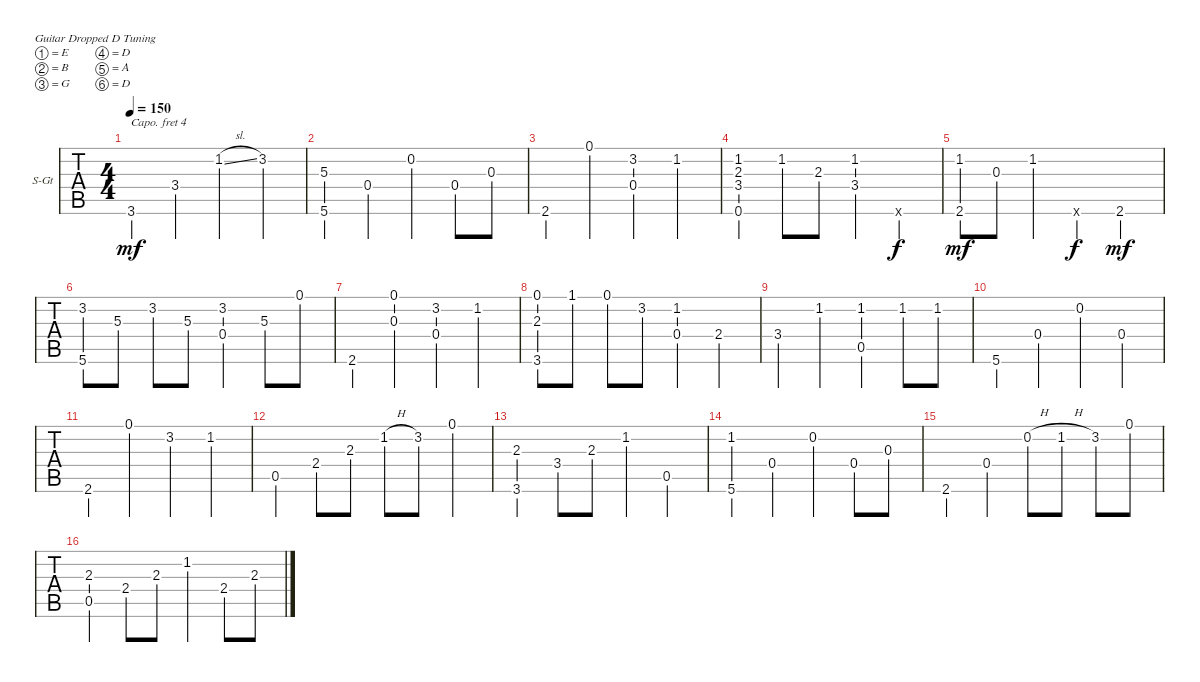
\defaultSystemsLayout 4
\bracketExtendMode groupsimilarinstruments
\firstSystemTrackNameOrientation horizontal
\otherSystemsTrackNameOrientation horizontal
\track ("Steel Guitar" "S-Gt") {instrument acousticguitarsteel}
\staff {tabs}
\capo 4
\tuning (E4 B3 G3 D3 A2 D2)
\ts (4 4)
\tempo 150
\clef g2
\ks c
3.6.4{dy mf} 3.4.4 1.2{sl}.4 3.2.4 |
(5.6 5.3).4 0.4.4 0.2.4 0.4.8 0.3.8 |
2.6.4 0.1.4 (0.4 3.2).4 1.2.4 |
(1.2 2.3 3.4 0.6).4 1.2.8 2.3.8 (3.4 1.2).4 0.6{x}.4{dy f} |
(2.6 1.2).8{dy mf} 0.3.8 1.2.4 0.6{x}.4{dy f} 2.6.4{dy mf} |
(5.6 3.2).8 5.3.8 3.2.8 5.3.8 (3.2 0.4).4 5.3.8 0.1.8 |
2.6.4 (0.1 0.3).4 (3.2 0.4).4 1.2.4 |
(2.3 3.6 0.1).8 1.1.8 0.1.8 3.2.8 (0.4 1.2).4 2.4.4 |
3.4.4 1.2.4 (0.5 1.2).4 1.2.8 1.2.8 |
5.6.4 0.4.4 0.2.4 0.4.4 |
2.6.4 0.1.4 3.2.4 1.2.4 |
0.5.4 2.4.8 2.3.8 1.2{h}.8 3.2.8 0.1.4 |
(2.3 3.6).4 3.4.8 2.3.8 1.2.4 0.5.4 |
(1.2 5.6).4 0.4.4 0.2.4 0.4.8 0.3.8 |
2.6.4 0.4.4 0.2{h}.8 1.2{h}.8 3.2.8 0.1.8 |
(0.5 2.3).4 2.4.8 2.3.8 1.2.4 2.4.8 2.3.8
